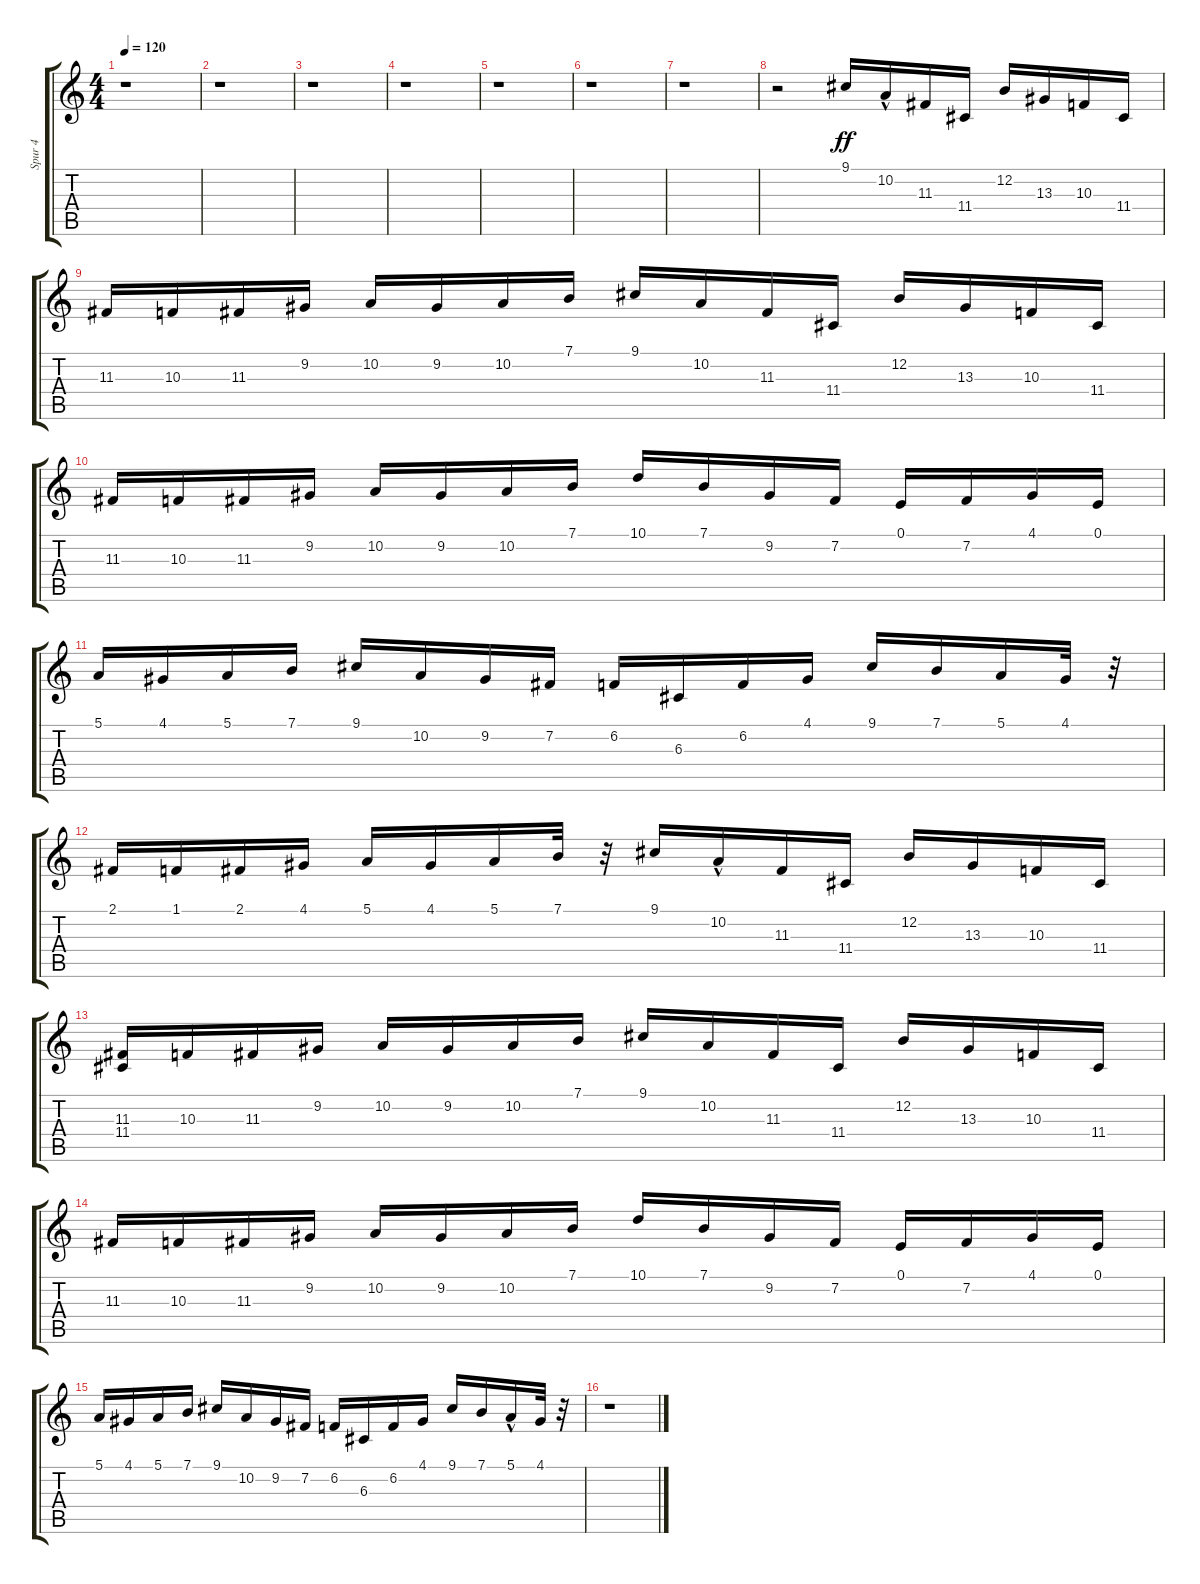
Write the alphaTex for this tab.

\track ("Spur 4" "Spur 4") {instrument fx4atmosphere}
\staff {score tabs}
\tuning (E4 B3 G3 D3 A2 E2) {hide}
\ts (4 4)
\tempo 120
\clef g2
\ks c
r.1{dy ff} |
r.1 |
r.1 |
r.1 |
r.1 |
r.1 |
r.1 |
r.2 9.1.16 10.2{hac}.16 11.3.16 11.4.16 12.2.16 13.3.16 10.3.16 11.4.16 |
11.3.16 10.3.16 11.3.16 9.2.16 10.2.16 9.2.16 10.2.16 7.1.16 9.1.16 10.2.16 11.3.16 11.4.16 12.2.16 13.3.16 10.3.16 11.4.16 |
11.3.16 10.3.16 11.3.16 9.2.16 10.2.16 9.2.16 10.2.16 7.1.16 10.1.16 7.1.16 9.2.16 7.2.16 0.1.16 7.2.16 4.1.16 0.1.16 |
5.1.16 4.1.16 5.1.16 7.1.16 9.1.16 10.2.16 9.2.16 7.2.16 6.2.16 6.3.16 6.2.16 4.1.16 9.1.16 7.1.16 5.1.16 4.1.32 r.32 |
2.1.16 1.1.16 2.1.16 4.1.16 5.1.16 4.1.16 5.1.16 7.1.32 r.32 9.1.16 10.2{hac}.16 11.3.16 11.4.16 12.2.16 13.3.16 10.3.16 11.4.16 |
(11.3 11.4).16 10.3.16 11.3.16 9.2.16 10.2.16 9.2.16 10.2.16 7.1.16 9.1.16 10.2.16 11.3.16 11.4.16 12.2.16 13.3.16 10.3.16 11.4.16 |
11.3.16 10.3.16 11.3.16 9.2.16 10.2.16 9.2.16 10.2.16 7.1.16 10.1.16 7.1.16 9.2.16 7.2.16 0.1.16 7.2.16 4.1.16 0.1.16 |
5.1.16 4.1.16 5.1.16 7.1.16 9.1.16 10.2.16 9.2.16 7.2.16 6.2.16 6.3.16 6.2.16 4.1.16 9.1.16 7.1.16 5.1{hac}.16 4.1.32 r.32 |
r.1
